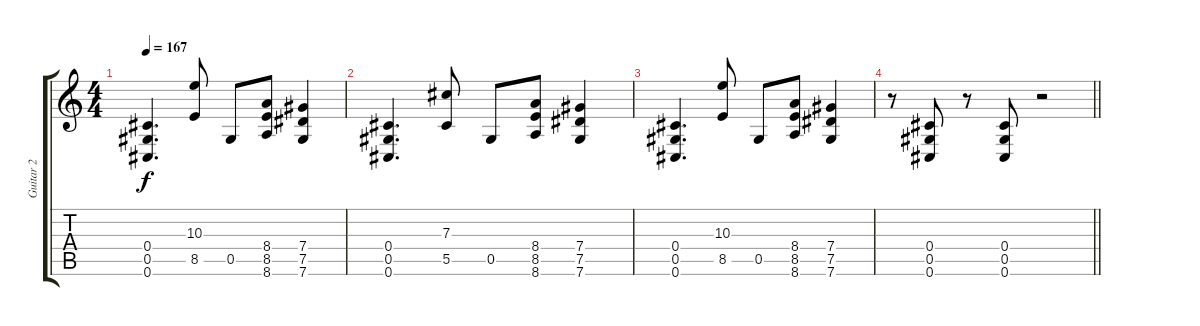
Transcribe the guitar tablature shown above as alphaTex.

\track ("Guitar 2" "Guitar 2") {instrument distortionguitar}
\staff {score tabs}
\tuning (Eb4 Bb3 Gb3 Db3 Ab2 Db2) {hide}
\ts (4 4)
\tempo 167
\clef g2
\ks c
(0.4 0.5 0.6).4{d dy f} (10.3 8.5).8 0.5.8 (8.4 8.5 8.6).8 (7.4 7.5 7.6).4 |
(0.4 0.5 0.6).4{d} (7.3 5.5).8 0.5.8 (8.4 8.5 8.6).8 (7.4 7.5 7.6).4 |
(0.4 0.5 0.6).4{d} (10.3 8.5).8 0.5.8 (8.4 8.5 8.6).8 (7.4 7.5 7.6).4 |
\barLineRight lightlight
r.8 (0.4 0.5 0.6).8 r.8 (0.4 0.5 0.6).8 r.2
